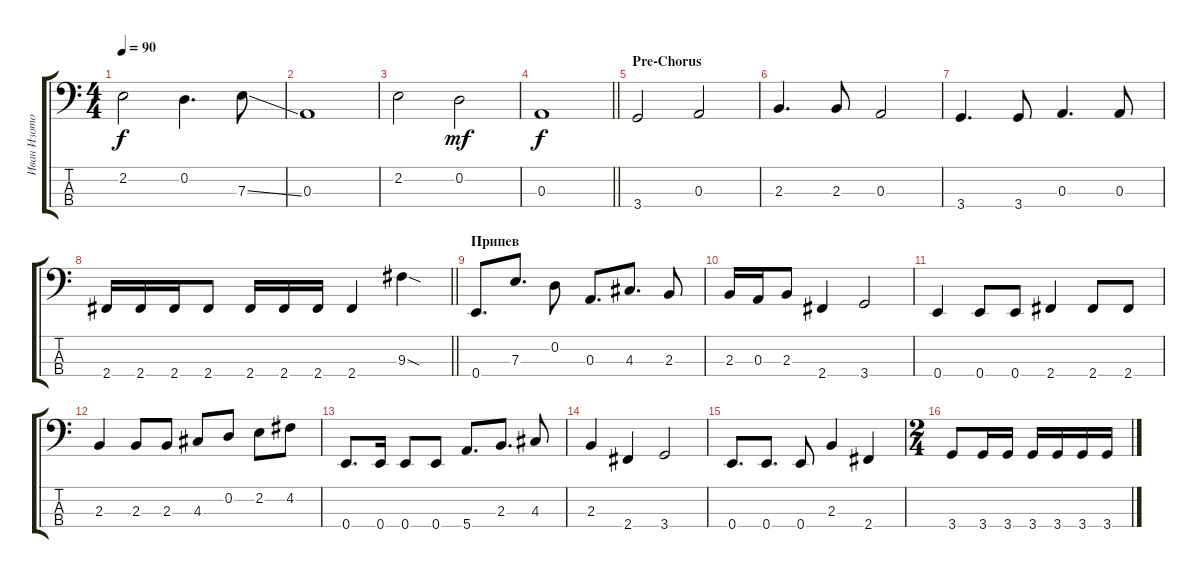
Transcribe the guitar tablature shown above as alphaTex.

\track ("Иван Изотов " "Иван Изото") {instrument electricbassfinger}
\staff {score tabs}
\tuning (G2 D2 A1 E1) {hide}
\ts (4 4)
\tempo 90
\clef f4
\ks c
2.2.2{dy f} 0.2.4{d} 7.3{ss}.8 |
0.3.1 |
2.2.2 0.2.2{dy mf} |
\barLineRight lightlight
0.3.1{dy f} |
\section ("" "Pre-Chorus")
3.4.2 0.3.2 |
2.3.4{d} 2.3.8 0.3.2 |
3.4.4{d} 3.4.8 0.3.4{d} 0.3.8 |
\barLineRight lightlight
2.4.16 2.4.16 2.4.16 2.4.8 2.4.16 2.4.16 2.4.16 2.4.4 9.3{sod}.4 |
\section ("" "Припев")
0.4.8{d} 7.3.8{d} 0.2.8 0.3.8{d} 4.3.8{d} 2.3.8 |
2.3.16 0.3.16 2.3.8 2.4.4 3.4.2 |
0.4.4 0.4.8 0.4.8 2.4.4 2.4.8 2.4.8 |
2.3.4 2.3.8 2.3.8 4.3.8 0.2.8 2.2.8 4.2.8 |
0.4.8{d} 0.4.16 0.4.8 0.4.8 5.4.8{d} 2.3.8{d} 4.3.8 |
2.3.4 2.4.4 3.4.2 |
0.4.8{d} 0.4.8{d} 0.4.8 2.3.4 2.4.4 |
\ts (2 4)
3.4.8 3.4.16 3.4.16 3.4.16 3.4.16 3.4.16 3.4.16
